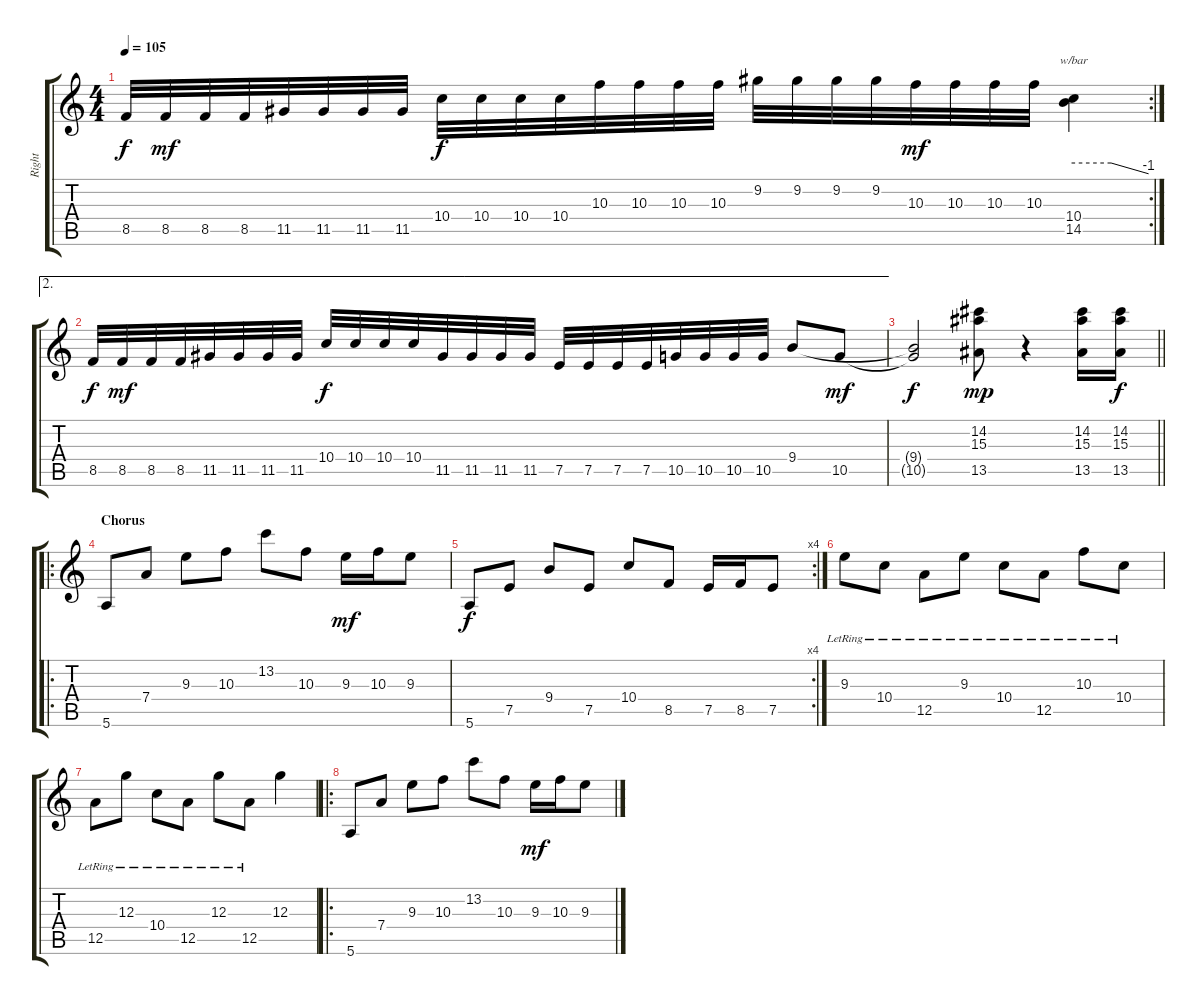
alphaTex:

\track ("Right" "Right") {instrument distortionguitar}
\staff {score tabs}
\tuning (E4 B3 G3 D3 A2 E2) {hide}
\rc 2
\ts (4 4)
\tempo 105
\clef g2
\ks c
8.5.32{dy f} 8.5.32{dy mf} 8.5.32 8.5.32 11.5.32 11.5.32 11.5.32 11.5.32 10.4.32{dy f} 10.4.32 10.4.32 10.4.32 10.3.32 10.3.32 10.3.32 10.3.32 9.2.32 9.2.32 9.2.32 9.2.32 10.3.32{dy mf} 10.3.32 10.3.32 10.3.32 (10.4 14.5).4{tbe (custom default 0 0 30 0 60 -4)} |
\ae 2
8.5.32{dy f} 8.5.32{dy mf} 8.5.32 8.5.32 11.5.32 11.5.32 11.5.32 11.5.32 10.4.32{dy f} 10.4.32 10.4.32 10.4.32 11.5.32 11.5.32 11.5.32 11.5.32 7.5.32 7.5.32 7.5.32 7.5.32 10.5.32 10.5.32 10.5.32 10.5.32 9.4.8{volume 1} 10.5.8{dy mf} |
\barLineRight lightlight
(9.4{t} 10.5{t}).2{dy f} (14.2 15.3 13.5).8{dy mp volume 13} r.4 (14.2 15.3 13.5).16{volume 13} (14.2 15.3 13.5).16{dy f} |
\ro
\section ("" "Chorus")
5.6.8{instrument electricguitarclean} 7.4.8 9.3.8 10.3.8 13.2.8 10.3.8 9.3.16{dy mf} 10.3.16 9.3.8 |
\rc 4
5.6.8{dy f} 7.5.8 9.4.8 7.5.8 10.4.8 8.5.8 7.5.16 8.5.16 7.5.8 |
9.3{lr}.8 10.4{lr}.8 12.5{lr}.8 9.3{lr}.8 10.4{lr}.8 12.5{lr}.8 10.3{lr}.8 10.4{lr}.8 |
12.5{lr}.8 12.3{lr}.8 10.4{lr}.8 12.5{lr}.8 12.3{lr}.8 12.5{lr}.8 12.3.4 |
\ro
5.6.8{instrument electricguitarclean} 7.4.8 9.3.8 10.3.8 13.2.8 10.3.8 9.3.16{dy mf} 10.3.16 9.3.8
